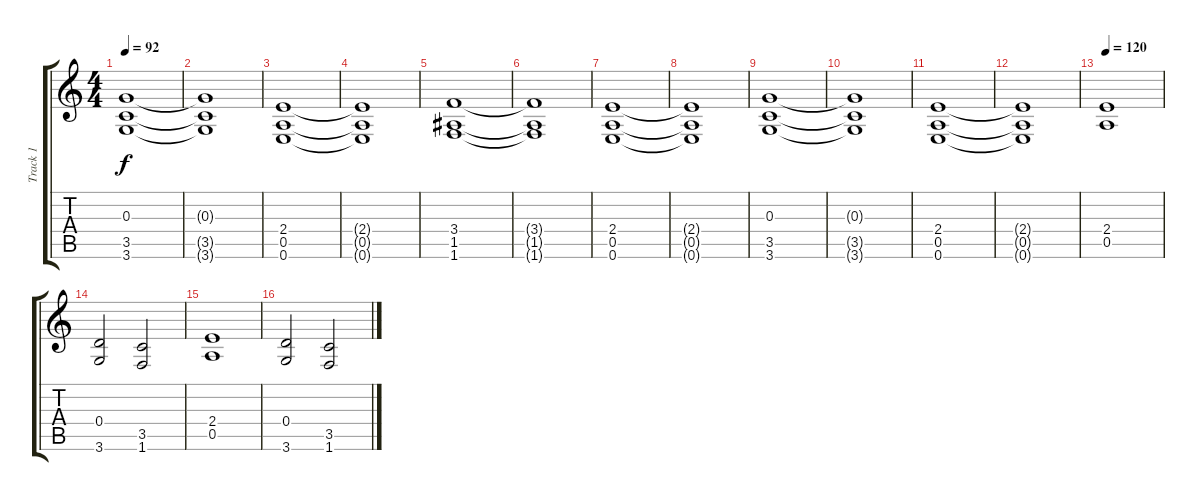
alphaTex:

\track ("Track 1" "Track 1") {instrument distortionguitar}
\staff {score tabs}
\tuning (E4 B3 G3 D3 A2 E2) {hide}
\ts (4 4)
\tempo 92
\clef g2
\ks c
(0.3 3.5 3.6).1{dy f} |
(0.3{t} 3.5{t} 3.6{t}).1 |
(2.4 0.5 0.6).1 |
(2.4{t} 0.5{t} 0.6{t}).1 |
(3.4 1.5 1.6).1{volume 13} |
(3.4{t} 1.5{t} 1.6{t}).1 |
(2.4 0.5 0.6).1 |
(2.4{t} 0.5{t} 0.6{t}).1 |
(0.3 3.5 3.6).1 |
(0.3{t} 3.5{t} 3.6{t}).1 |
(2.4 0.5 0.6).1 |
(2.4{t} 0.5{t} 0.6{t}).1 |
\tempo 120
(2.4 0.5).1{volume 16} |
(0.4 3.6).2 (3.5 1.6).2 |
(2.4 0.5).1 |
(0.4 3.6).2 (3.5 1.6).2
